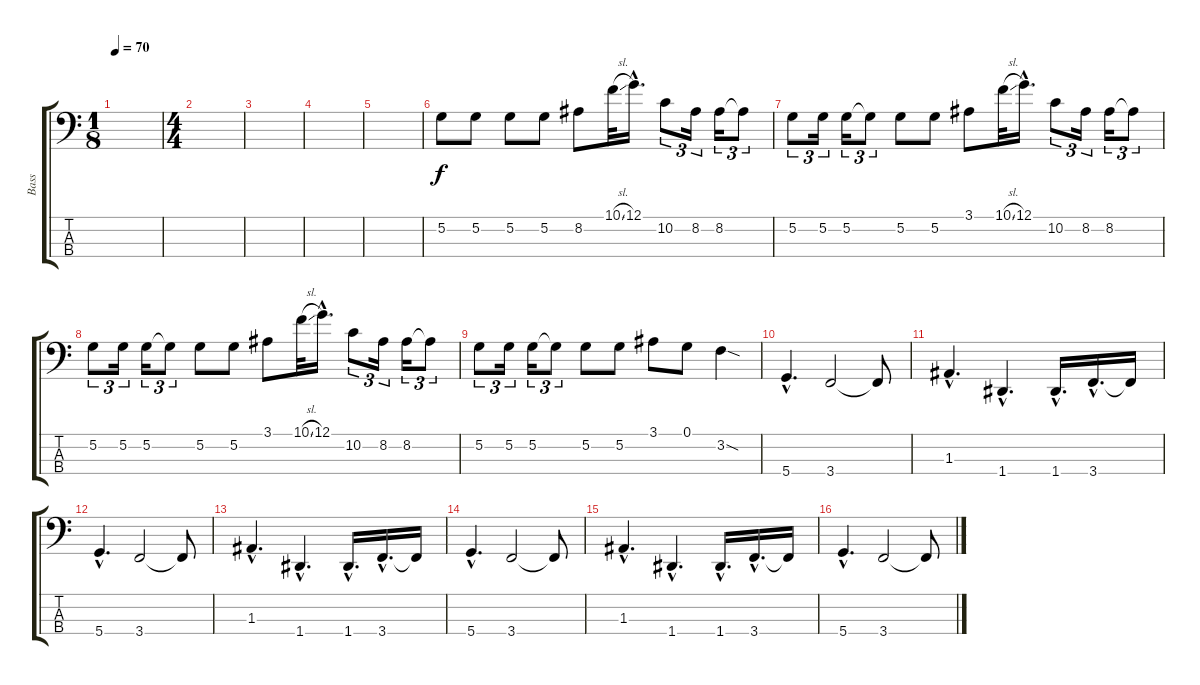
\track ("Bass" "Bass") {instrument electricbassfinger}
\staff {score tabs}
\tuning (G2 D2 A1 D1) {hide}
\ts (1 8)
\tempo 70
\clef f4
\ks c
|
\ts (4 4)
|
|
|
|
5.2.8 5.2.8 5.2.8 5.2.8 8.2.8 10.1{sl}.32 12.1{hac}.16{d} 10.2.8{tu (3 2)} 8.2.16{tu (3 2)} 8.2.16{tu (3 2)} 8.2{t}.8{tu (3 2)} |
5.2.8{tu (3 2)} 5.2.16{tu (3 2)} 5.2.16{tu (3 2)} 5.2{t}.8{tu (3 2)} 5.2.8 5.2.8 3.1.8 10.1{sl}.32 12.1{hac}.16{d} 10.2.8{tu (3 2)} 8.2.16{tu (3 2)} 8.2.16{tu (3 2)} 8.2{t}.8{tu (3 2)} |
5.2.8{tu (3 2)} 5.2.16{tu (3 2)} 5.2.16{tu (3 2)} 5.2{t}.8{tu (3 2)} 5.2.8 5.2.8 3.1.8 10.1{sl}.32 12.1{hac}.16{d} 10.2.8{tu (3 2)} 8.2.16{tu (3 2)} 8.2.16{tu (3 2)} 8.2{t}.8{tu (3 2)} |
5.2.8{tu (3 2)} 5.2.16{tu (3 2)} 5.2.16{tu (3 2)} 5.2{t}.8{tu (3 2)} 5.2.8 5.2.8 3.1.8 0.1.8 3.2{sod}.4 |
5.4{hac}.4{d} 3.4.2 3.4{t}.8 |
1.3{hac}.4{d} 1.4{hac}.4{d} 1.4{hac}.16{d} 3.4{hac}.16{d} 3.4{t}.16 |
5.4{hac}.4{d} 3.4.2 3.4{t}.8 |
1.3{hac}.4{d} 1.4{hac}.4{d} 1.4{hac}.16{d} 3.4{hac}.16{d} 3.4{t}.16 |
5.4{hac}.4{d} 3.4.2 3.4{t}.8 |
1.3{hac}.4{d} 1.4{hac}.4{d} 1.4{hac}.16{d} 3.4{hac}.16{d} 3.4{t}.16 |
5.4{hac}.4{d} 3.4.2 3.4{t}.8
